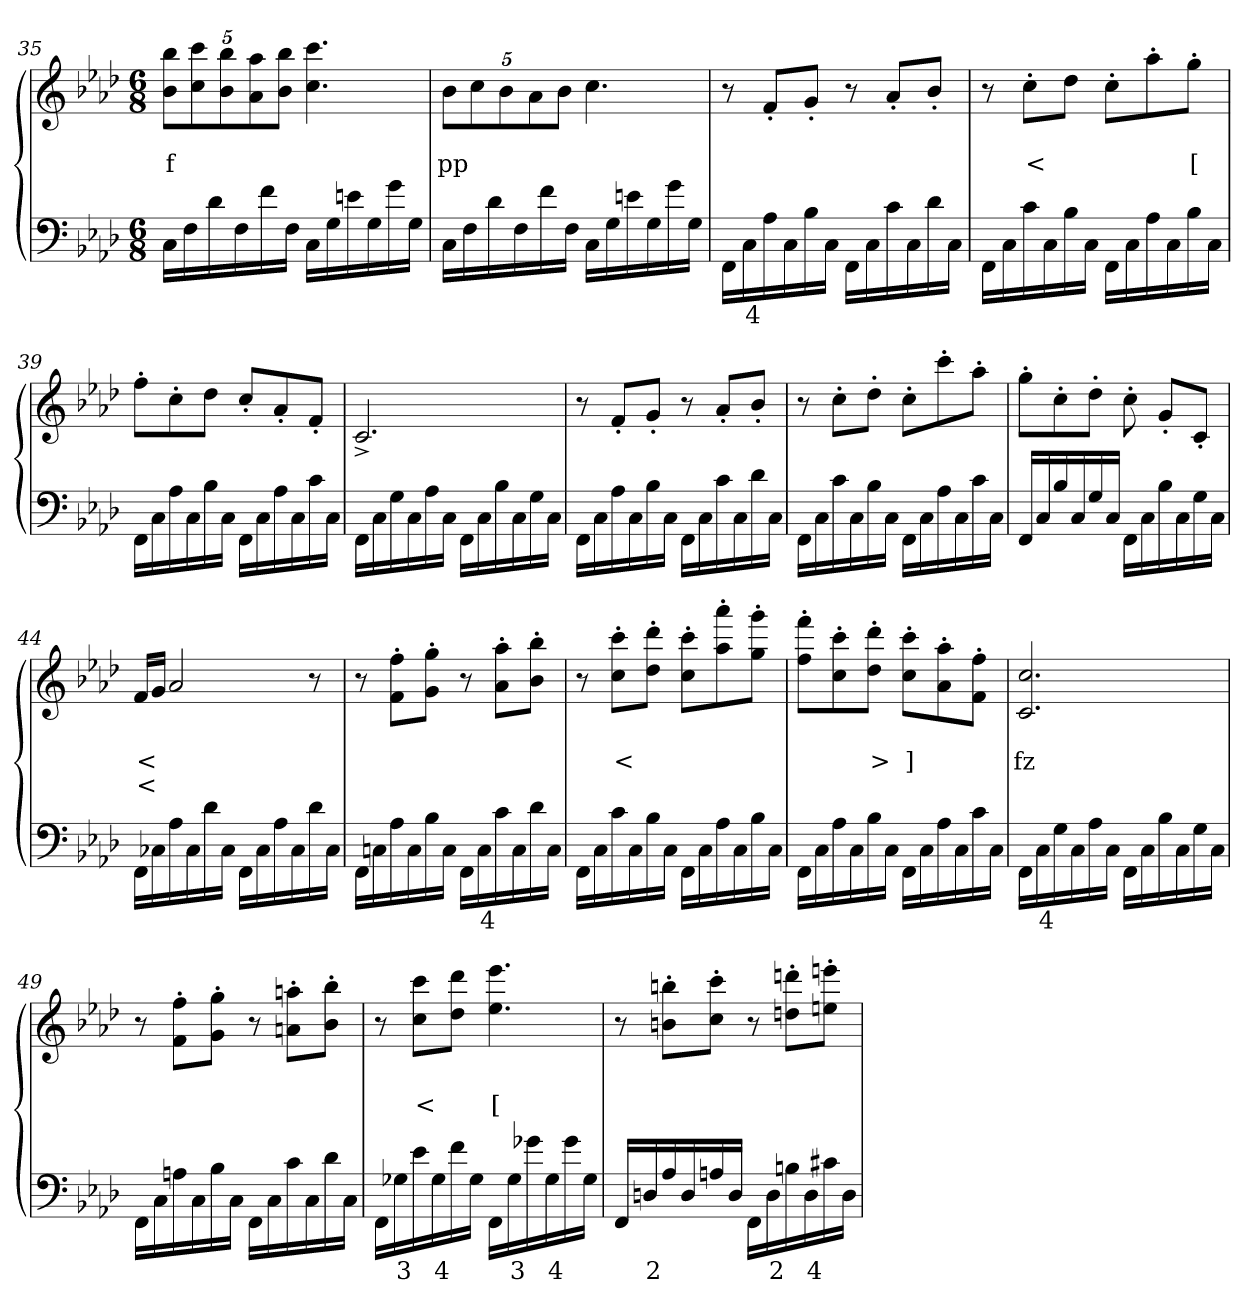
**kern	**text	**kern	**text	**text	**text
*part2	*part2	*part1	*part1	*part1	*part1
*staff2	*staff2	*staff1	*staff1	*staff1	*staff1
*clefF4	*	*clefG2	*	*	*
*k[b-e-a-d-]	*	*k[b-e-a-d-]	*	*	*
*M6/8	*	*M6/8	*	*	*
=35	=35	=35	=35	=35	=35
16CLL	.	40%3b- 40%3bb-L	.	f	.
16F	.	.	.	.	.
.	.	40%3cc 40%3ccc	.	.	.
16d-	.	.	.	.	.
.	.	40%3b- 40%3bb-	.	.	.
16F	.	.	.	.	.
.	.	40%3a- 40%3aa-	.	.	.
16f	.	.	.	.	.
.	.	40%3b- 40%3bb-J	.	.	.
16FJJ	.	.	.	.	.
16CLL	.	4.cc 4.ccc	.	.	.
16G	.	.	.	.	.
16en	.	.	.	.	.
16G	.	.	.	.	.
16g	.	.	.	.	.
16GJJ	.	.	.	.	.
=36	=36	=36	=36	=36	=36
16CLL	.	40%3b-L	.	pp	.
16F	.	.	.	.	.
.	.	40%3cc	.	.	.
16d-	.	.	.	.	.
.	.	40%3b-	.	.	.
16F	.	.	.	.	.
.	.	40%3a-	.	.	.
16f	.	.	.	.	.
.	.	40%3b-J	.	.	.
16FJJ	.	.	.	.	.
16CLL	.	4.cc	.	.	.
16G	.	.	.	.	.
16en	.	.	.	.	.
16G	.	.	.	.	.
16g	.	.	.	.	.
16GJJ	.	.	.	.	.
=37	=37	=37	=37	=37	=37
16FFLL	.	8r	.	.	.
16C	4	.	.	.	.
16A-	.	8f'>L	.	.	.
16C	.	.	.	.	.
16B-	.	8g'>J	.	.	.
16CJJ	.	.	.	.	.
16FFLL	.	8r	.	.	.
16C	.	.	.	.	.
16c	.	8a-'>L	.	.	.
16C	.	.	.	.	.
16d-	.	8b-'>J	.	.	.
16CJJ	.	.	.	.	.
=38	=38	=38	=38	=38	=38
16FFLL	.	8r	.	.	.
16C	.	.	.	.	.
16c	.	8cc'>L	.	<	.
16C	.	.	.	.	.
16B-	.	8dd-J	.	.	.
16CJJ	.	.	.	.	.
16FFLL	.	8cc'>L	.	.	.
16C	.	.	.	.	.
16A-	.	8aa-'>	.	.	.
16C	.	.	.	.	.
16B-	.	8gg'>J	.	[	.
16CJJ	.	.	.	.	.
=39	=39	=39	=39	=39	=39
16FFLL	.	8ff'>L	.	.	.
16C	.	.	.	.	.
16A-	.	8cc'>	.	.	.
16C	.	.	.	.	.
16B-	.	8dd-J	.	.	.
16CJJ	.	.	.	.	.
16FFLL	.	8cc'>L	.	.	.
16C	.	.	.	.	.
16A-	.	8a-'>	.	.	.
16C	.	.	.	.	.
16c	.	8f'>J	.	.	.
16CJJ	.	.	.	.	.
=40	=40	=40	=40	=40	=40
16FF\LL	.	2.c^>	.	.	.
16C	.	.	.	.	.
16G	.	.	.	.	.
16C	.	.	.	.	.
16A-	.	.	.	.	.
16CJJ	.	.	.	.	.
16FFLL	.	.	.	.	.
16C	.	.	.	.	.
16B-	.	.	.	.	.
16C	.	.	.	.	.
16G	.	.	.	.	.
16CJJ	.	.	.	.	.
=41	=41	=41	=41	=41	=41
16FFLL	.	8r	.	.	.
16C	.	.	.	.	.
16A-	.	8f'>L	.	.	.
16C	.	.	.	.	.
16B-	.	8g'>J	.	.	.
16CJJ	.	.	.	.	.
16FFLL	.	8r	.	.	.
16C	.	.	.	.	.
16c	.	8a-'>L	.	.	.
16C	.	.	.	.	.
16d-	.	8b-'>J	.	.	.
16CJJ	.	.	.	.	.
=42	=42	=42	=42	=42	=42
16FFLL	.	8r	.	.	.
16C	.	.	.	.	.
16c	.	8cc'>L	.	.	.
16C	.	.	.	.	.
16B-	.	8dd-'>J	.	.	.
16CJJ	.	.	.	.	.
16FFLL	.	8cc'>L	.	.	.
16C	.	.	.	.	.
16A-	.	8ccc'>	.	.	.
16C	.	.	.	.	.
16c	.	8aa-'>J	.	.	.
16CJJ	.	.	.	.	.
=43	=43	=43	=43	=43	=43
16FF/LL	.	8gg'>L	.	.	.
16C	.	.	.	.	.
16B-	.	8cc'>	.	.	.
16C	.	.	.	.	.
16G	.	8dd-'>J	.	.	.
16CJJ	.	.	.	.	.
16FFLL	.	8cc'>	.	.	.
16C	.	.	.	.	.
16B-	.	8g'>L	.	.	.
16C	.	.	.	.	.
16G	.	8c'>J	.	.	.
16CJJ	.	.	.	.	.
=44	=44	=44	=44	=44	=44
16FFLL	.	16fLL	.	<	<
16C-X	.	16gJJ	.	.	.
16A-	.	2a-	.	.	.
16C-	.	.	.	.	.
16d-	.	.	.	.	.
16C-JJ	.	.	.	.	.
16FFLL	.	.	.	.	.
16C-	.	.	.	.	.
16A-	.	.	.	.	.
16C-	.	.	.	.	.
16d-	.	8r	.	.	.
16C-JJ	.	.	.	.	.
=45	=45	=45	=45	=45	=45
16FFLL	.	8r	.	.	.
16Cn	.	.	.	.	.
16A-	.	8f'> 8ff'>L	.	.	.
16C	.	.	.	.	.
16B-	.	8g'> 8gg'>J	.	.	.
16CJJ	.	.	.	.	.
16FFLL	.	8r	.	.	.
16C	4	.	.	.	.
16c	.	8a-'> 8aa-'>L	.	.	.
16C	.	.	.	.	.
16d-	.	8b-'> 8bb-'>J	.	.	.
16CJJ	.	.	.	.	.
=46	=46	=46	=46	=46	=46
16FFLL	.	8r	.	.	.
16C	.	.	.	.	.
16c	.	8cc'> 8ccc'>L	.	<	.
16C	.	.	.	.	.
16B-	.	8dd-'> 8ddd-'>J	.	.	.
16CJJ	.	.	.	.	.
16FFLL	.	8cc'> 8ccc'>L	.	.	.
16C	.	.	.	.	.
16A-	.	8aa-'> 8aaa-'>	.	.	.
16C	.	.	.	.	.
16B-	.	8gg'> 8ggg'>J	.	.	.
16CJJ	.	.	.	.	.
=47	=47	=47	=47	=47	=47
16FFLL	.	8ff'> 8fff'>L	.	.	.
16C	.	.	.	.	.
16A-	.	8cc'> 8ccc'>	.	.	.
16C	.	.	.	.	.
16B-	.	8dd-'> 8ddd-'>J	.	>	.
16CJJ	.	.	.	.	.
16FFLL	.	8cc'> 8ccc'>L	.	]	.
16C	.	.	.	.	.
16A-	.	8a-'> 8aa-'>	.	.	.
16C	.	.	.	.	.
16c	.	8f'> 8ff'>J	.	.	.
16CJJ	.	.	.	.	.
=48	=48	=48	=48	=48	=48
16FF\LL	.	2.c 2.cc	.	fz	.
16C	4	.	.	.	.
16G	.	.	.	.	.
16C	.	.	.	.	.
16A-	.	.	.	.	.
16CJJ	.	.	.	.	.
16FFLL	.	.	.	.	.
16C	.	.	.	.	.
16B-	.	.	.	.	.
16C	.	.	.	.	.
16G	.	.	.	.	.
16CJJ	.	.	.	.	.
=49	=49	=49	=49	=49	=49
16FFLL	.	8r	.	.	.
16C	.	.	.	.	.
16An	.	8f'> 8ff'>L	.	.	.
16C	.	.	.	.	.
16B-	.	8g'> 8gg'>J	.	.	.
16CJJ	.	.	.	.	.
16FFLL	.	8r	.	.	.
16C	.	.	.	.	.
16c	.	8an'> 8aan'>L	.	.	.
16C	.	.	.	.	.
16d-	.	8b-'> 8bb-'>J	.	.	.
16CJJ	.	.	.	.	.
=50	=50	=50	=50	=50	=50
16FFLL	.	8r	.	.	.
16G-X	3	.	.	.	.
16e-	.	8cc 8cccL	.	<	.
16G-	4	.	.	.	.
16f	.	8dd- 8ddd-J	.	.	.
16G-JJ	.	.	.	.	.
16FFLL	.	4.ee- 4.eee-	.	[	.
16G-	3	.	.	.	.
16g-	.	.	.	.	.
16G-	4	.	.	.	.
16g-	.	.	.	.	.
16G-JJ	.	.	.	.	.
=51	=51	=51	=51	=51	=51
16FFLL	.	8r	.	.	.
16Dn	2	.	.	.	.
16A-	.	8bn'> 8bbn'>L	.	.	.
16D	.	.	.	.	.
16An	.	8cc'> 8ccc'>J	.	.	.
16DJJ	.	.	.	.	.
16FFLL	.	8r	.	.	.
16D	2	.	.	.	.
16Bn	.	8ddn'> 8dddn'>L	.	.	.
16D	4	.	.	.	.
16c#X	.	8een'> 8eeen'>J	.	.	.
16DJJ	.	.	.	.	.
=	=	=	=	=	=
*-	*-	*-	*-	*-	*-
